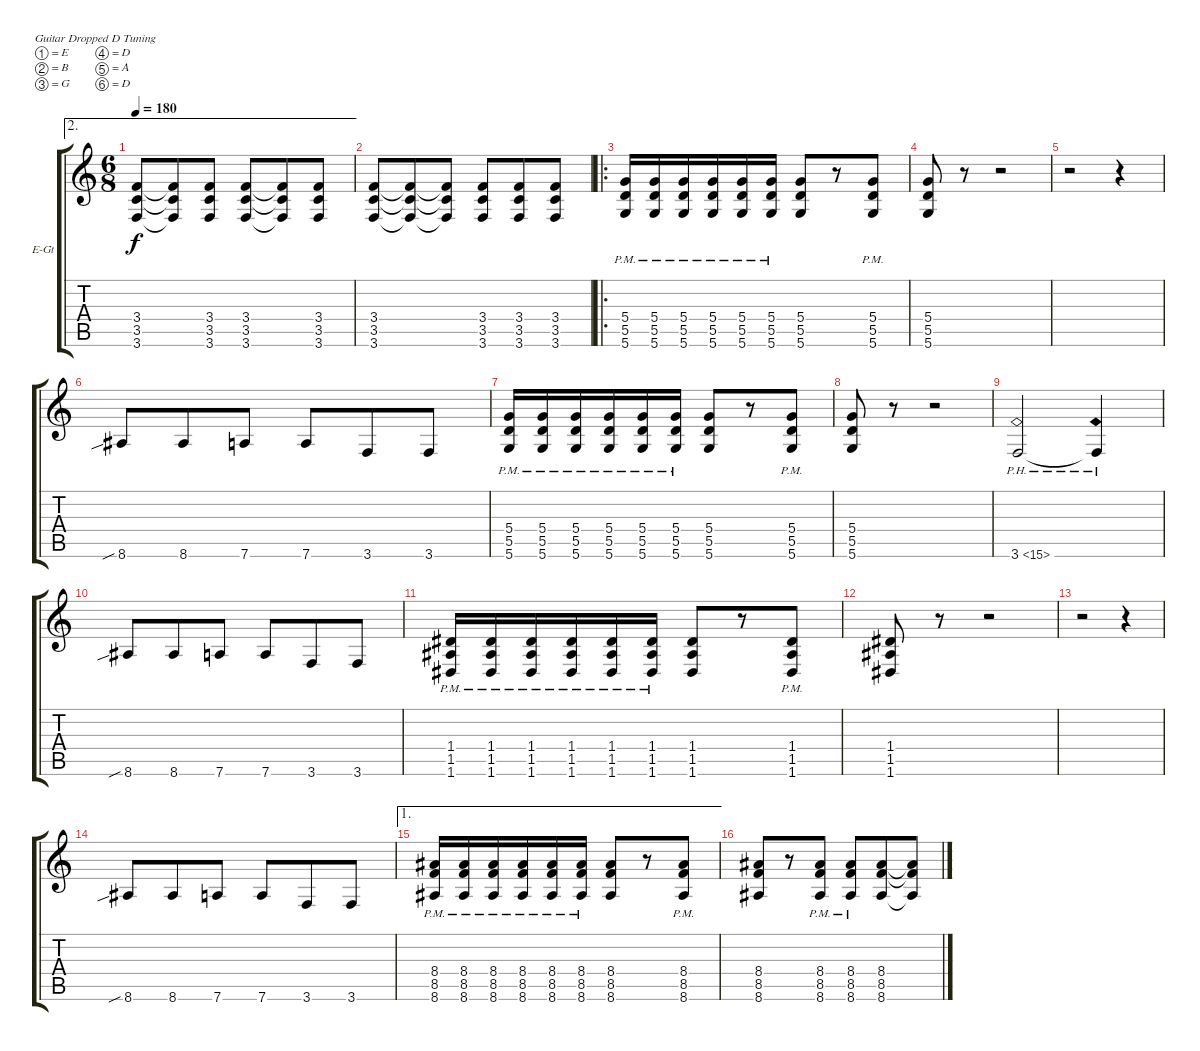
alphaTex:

\defaultSystemsLayout 4
\bracketExtendMode groupsimilarinstruments
\firstSystemTrackNameOrientation horizontal
\otherSystemsTrackNameOrientation horizontal
\track ("Rhythm Guitar" "E-Gt") {instrument distortionguitar}
\staff {score tabs}
\tuning (E4 B3 G3 D3 A2 D2)
\ae 2
\ts (6 8)
\tempo 180
\clef g2
\ks c
(3.4 3.5 3.6).8{dy f} (3.4{t} 3.5{t} 3.6{t}).8 (3.4 3.5 3.6).8 (3.4 3.5 3.6).8 (3.4{t} 3.5{t} 3.6{t}).8 (3.4 3.5 3.6).8 |
(3.6 3.5 3.4).8 (3.4{t} 3.5{t} 3.6{t}).8 (3.6{t} 3.5{t} 3.4{t}).8 (3.4 3.5 3.6).8 (3.6 3.5 3.4).8 (3.4 3.5 3.6).8 |
\ro
(5.6{pm} 5.5{pm} 5.4{pm}).16 (5.6{pm} 5.5{pm} 5.4{pm}).16 (5.6{pm} 5.5{pm} 5.4{pm}).16 (5.6{pm} 5.5{pm} 5.4{pm}).16 (5.6{pm} 5.5{pm} 5.4{pm}).16 (5.6{pm} 5.5{pm} 5.4{pm}).16 (5.6 5.5 5.4).8 r.8 (5.6 5.5{pm} 5.4).8 |
(5.4 5.5 5.6).8 r.8 r.2 |
r.2 r.4 |
8.6{sib}.8 8.6.8 7.6.8 7.6.8 3.6.8 3.6.8 |
(5.6{pm} 5.5{pm} 5.4{pm}).16 (5.6{pm} 5.5{pm} 5.4{pm}).16 (5.6{pm} 5.5{pm} 5.4{pm}).16 (5.6{pm} 5.5{pm} 5.4{pm}).16 (5.6{pm} 5.5{pm} 5.4{pm}).16 (5.6{pm} 5.5{pm} 5.4{pm}).16 (5.6 5.5 5.4).8 r.8 (5.6 5.5{pm} 5.4).8 |
(5.4 5.5 5.6).8 r.8 r.2 |
3.6{ph 12}.2 3.6{ph 12 t}.4 |
8.6{sib}.8 8.6.8 7.6.8 7.6.8 3.6.8 3.6.8 |
(1.6{pm} 1.5{pm} 1.4{pm}).16 (1.6{pm} 1.5{pm} 1.4{pm}).16 (1.6{pm} 1.5{pm} 1.4{pm}).16 (1.6{pm} 1.5{pm} 1.4{pm}).16 (1.6{pm} 1.5{pm} 1.4{pm}).16 (1.6{pm} 1.5{pm} 1.4{pm}).16 (1.6 1.5 1.4).8 r.8 (1.6 1.5{pm} 1.4).8 |
(1.4 1.5 1.6).8 r.8 r.2 |
r.2 r.4 |
8.6{sib}.8 8.6.8 7.6.8 7.6.8 3.6.8 3.6.8 |
\ae 1
(8.6{pm} 8.5{pm} 8.4{pm}).16 (8.6{pm} 8.5{pm} 8.4{pm}).16 (8.6{pm} 8.5{pm} 8.4{pm}).16 (8.6{pm} 8.5{pm} 8.4{pm}).16 (8.6{pm} 8.5{pm} 8.4{pm}).16 (8.6{pm} 8.5{pm} 8.4{pm}).16 (8.6 8.5 8.4).8 r.8 (8.6 8.5{pm} 8.4).8 |
(8.6 8.5 8.4).8 r.8 (8.6{pm} 8.5{pm} 8.4{pm}).8 (8.4{pm} 8.5{pm} 8.6{pm}).8 (8.6 8.5 8.4).8 (8.4{t} 8.5{t} 8.6{t}).8
